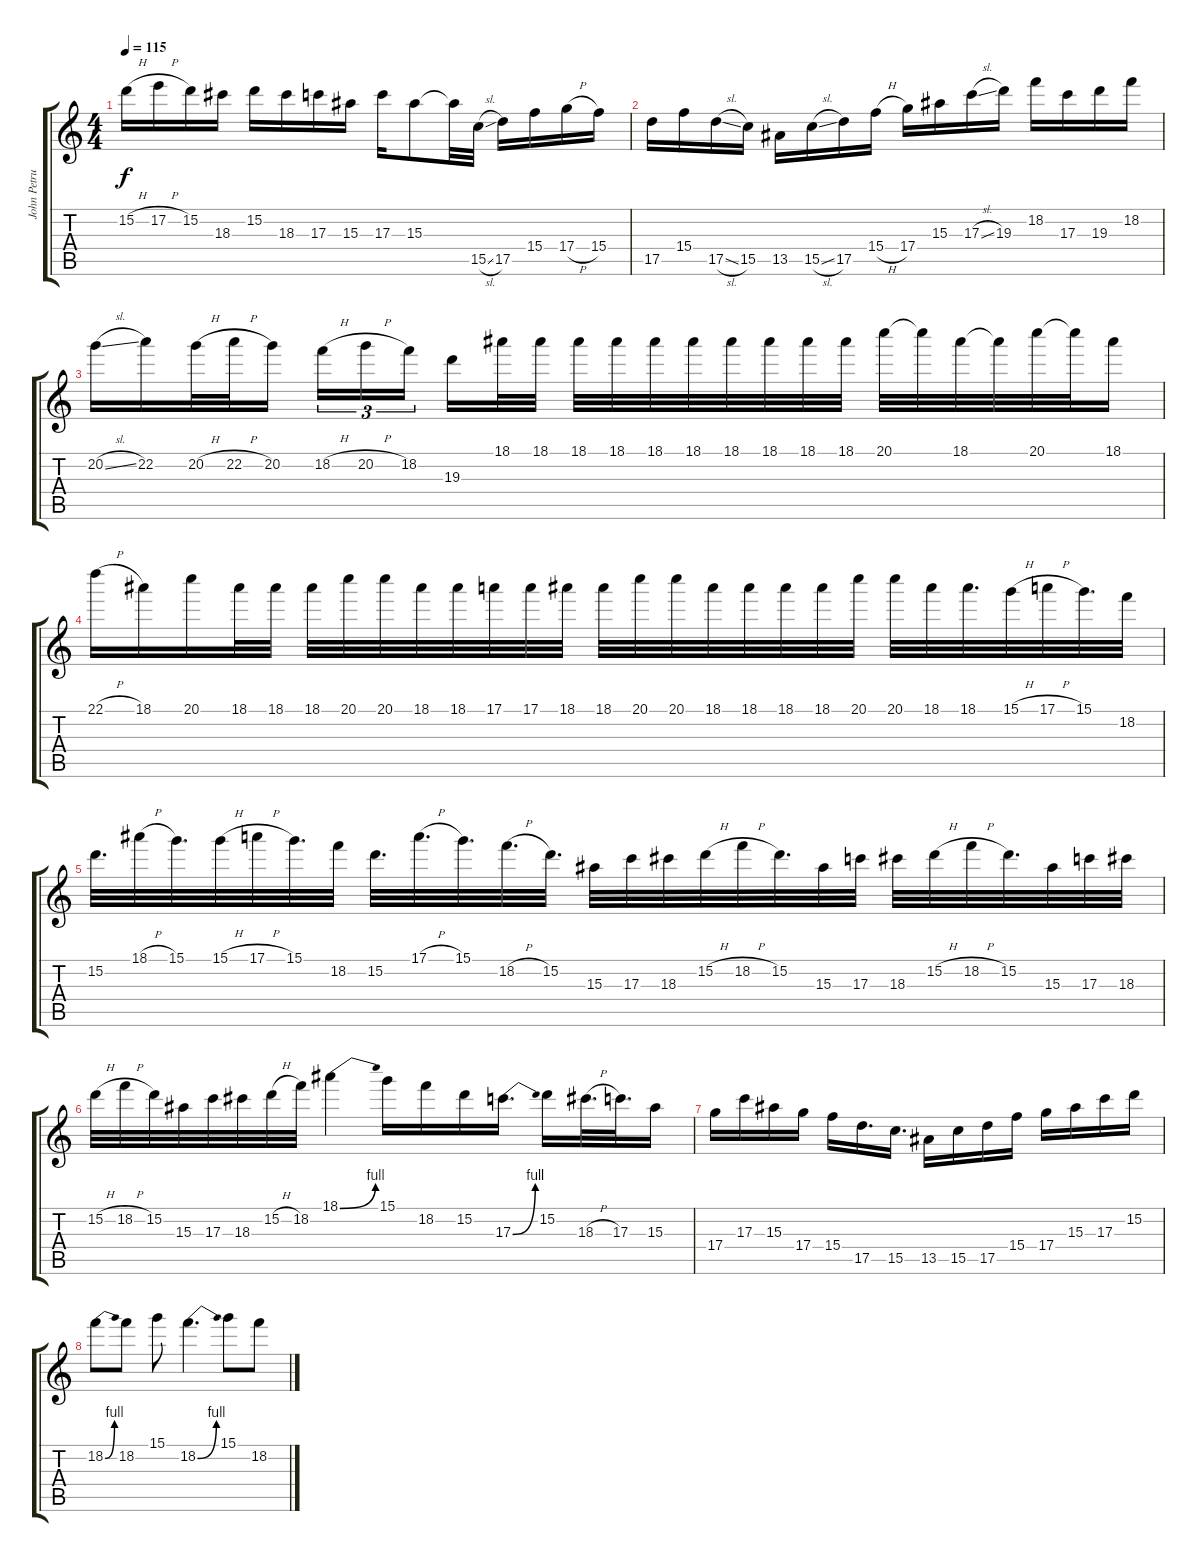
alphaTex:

\track ("John Petruci" "John Petru") {instrument overdrivenguitar}
\staff {score tabs}
\tuning (E4 B3 G3 D3 A2 E2) {hide}
\ts (4 4)
\tempo 115
\clef g2
\ks c
15.2{h}.16{dy f} 17.2{h}.16 15.2.16 18.3.16 15.2.16 18.3.16 17.3.16 15.3.16 17.3.16 15.3.8 15.3{t}.32 15.5{sl}.32 17.5.16 15.4.16 17.4{h}.16 15.4.16 |
17.5.16 15.4.16 17.5{sl}.16 15.5.16 13.5.16 15.5{sl}.16 17.5.16 15.4{h}.16 17.4.16 15.3.16 17.3{sl}.16 19.3.16 18.2.16 17.3.16 19.3.16 18.2.16 |
20.2{sl}.16 22.2.16 20.2{h}.32 22.2{h}.32 20.2.16 18.2{h}.16{tu (3 2)} 20.2{h}.16{tu (3 2)} 18.2.16{tu (3 2) beam splitsecondary} 19.3.16 18.1.32 18.1.32 18.1.32 18.1.32 18.1.32 18.1.32 18.1.32 18.1.32 18.1.32 18.1.32 20.1.32 20.1{t}.32 18.1.32 18.1{t}.32 20.1.32 20.1{t}.32 18.1.16 |
22.1{h}.16 18.1.16 20.1.16 18.1.32 18.1.32 18.1.32 20.1.32 20.1.32 18.1.32 18.1.32 17.1.32 17.1.32 18.1.32 18.1.32 20.1.32 20.1.32 18.1.32 18.1.32 18.1.32 18.1.32 20.1.32 20.1.32 18.1.32 18.1.32{d} 15.1{h}.32 17.1{h}.32 15.1.32{d} 18.2.32 |
15.2.32{d} 18.1{h}.32 15.1.32{d} 15.1{h}.32 17.1{h}.32 15.1.32{d} 18.2.32 15.2.32{d} 17.1{h}.32{d} 15.1.32{d} 18.2{h}.32{d} 15.2.32{d} 15.3.32 17.3.32 18.3.32 15.2{h}.32 18.2{h}.32 15.2.32{d} 15.3.32 17.3.32 18.3.32 15.2{h}.32 18.2{h}.32 15.2.32{d} 15.3.32 17.3.32 18.3.32 |
15.2{h}.32 18.2{h}.32 15.2.32 15.3.32 17.3.32 18.3.32 15.2{h}.32 18.2.32 18.1{be (bend 0 0 60 4)}.4 15.1.16 18.2.16 15.2.16 17.3{be (bend 0 0 60 4)}.16{d} 15.2.16 18.3{h}.32{d} 17.3.32{d} 15.3.16 |
17.4.16 17.3.16 15.3.16 17.4.16 15.4.16 17.5.16{d} 15.5.16{d} 13.5.16 15.5.16 17.5.16 15.4.16 17.4.16 15.3.16 17.3.16 15.2.16 |
18.2{be (bend 0 0 60 4)}.8 18.2.8 15.1.8 18.2{be (bend 0 0 60 4)}.4{d} 15.1.8 18.2.8
